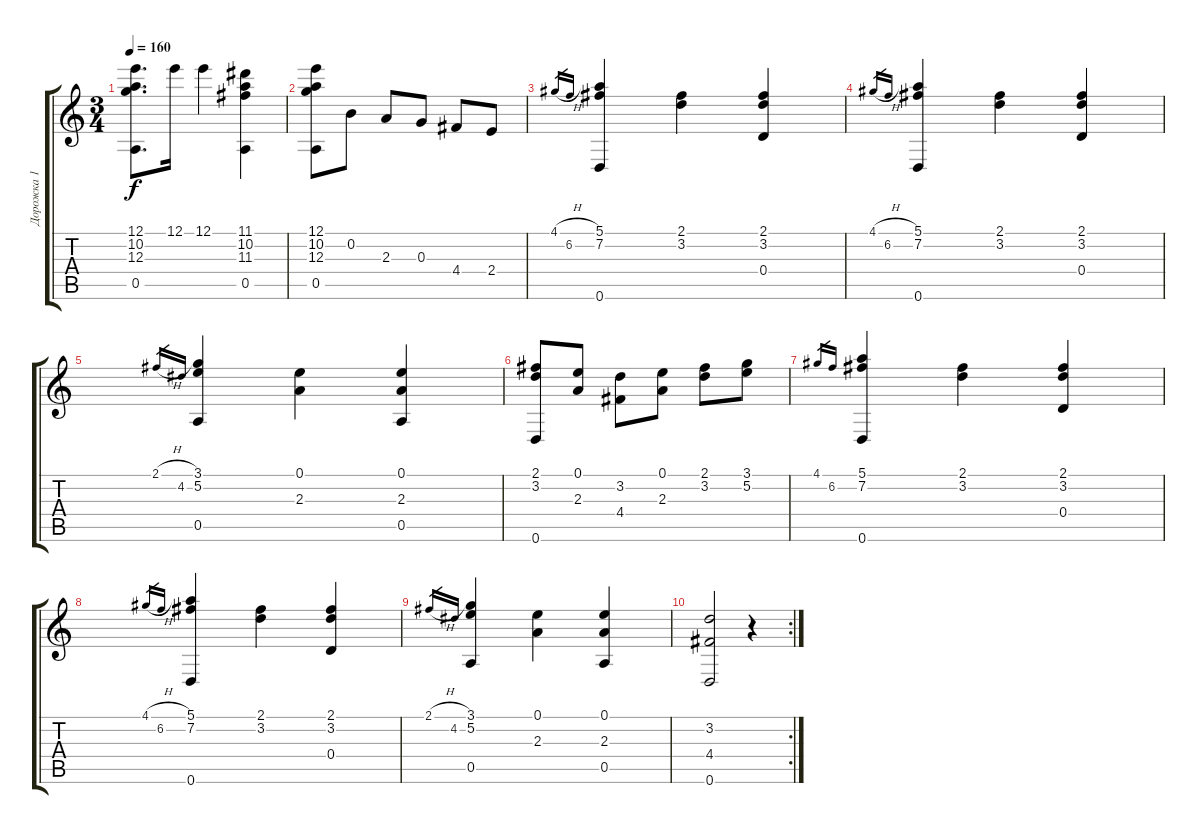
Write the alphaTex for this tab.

\track ("Дорожка 1" "Дорожка 1") {instrument acousticguitarnylon}
\staff {score tabs}
\tuning (E4 B3 G3 D3 A2 D2) {hide}
\ts (3 4)
\tempo 160
\clef g2
\ks c
(12.1 10.2 12.3 0.5).8{d dy f} 12.1.16 12.1.4 (11.1 10.2 11.3 0.5).4 |
(12.1 10.2 12.3 0.5).8 0.2.8 2.3.8 0.3.8 4.4.8 2.4.8 |
4.1{h}.16{gr} 6.2.16{gr} (5.1 7.2 0.6).4 (2.1 3.2).4 (2.1 3.2 0.4).4 |
4.1{h}.16{gr} 6.2.16{gr} (5.1 7.2 0.6).4 (2.1 3.2).4 (2.1 3.2 0.4).4 |
2.1{h}.16{gr} 4.2.16{gr} (3.1 5.2 0.5).4 (0.1 2.3).4 (0.1 2.3 0.5).4 |
(2.1 3.2 0.6).8 (0.1 2.3).8 (3.2 4.4).8 (0.1 2.3).8 (2.1 3.2).8 (3.1 5.2).8 |
4.1.16{gr} 6.2.16{gr} (5.1 7.2 0.6).4 (2.1 3.2).4 (2.1 3.2 0.4).4 |
4.1{h}.16{gr} 6.2.16{gr} (5.1 7.2 0.6).4 (2.1 3.2).4 (2.1 3.2 0.4).4 |
2.1{h}.16{gr} 4.2.16{gr} (3.1 5.2 0.5).4 (0.1 2.3).4 (0.1 2.3 0.5).4 |
\rc 2
(3.2 4.4 0.6).2 r.4
